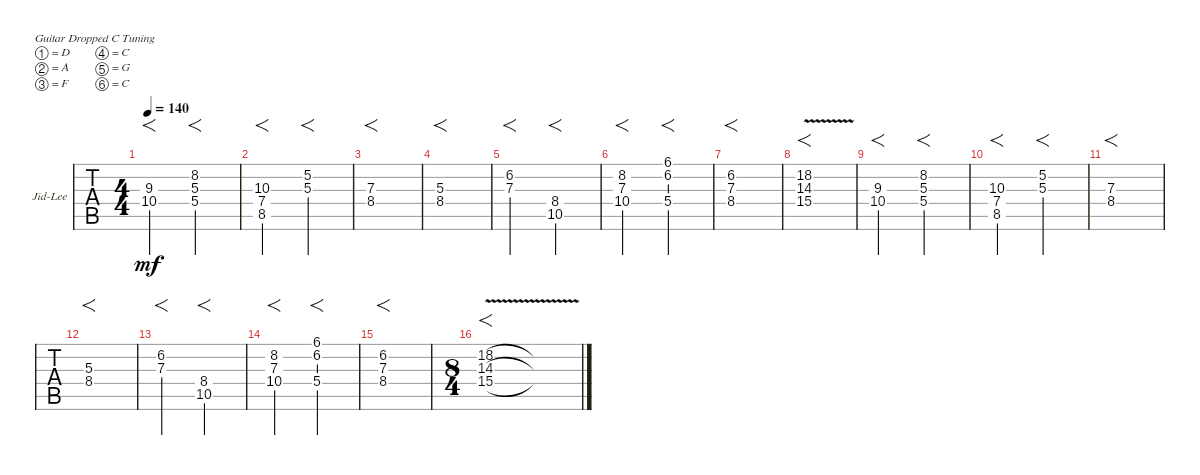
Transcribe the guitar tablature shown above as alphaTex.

\defaultSystemsLayout 4
\bracketExtendMode groupsimilarinstruments
\firstSystemTrackNameOrientation horizontal
\otherSystemsTrackNameOrientation horizontal
\track ("Electric Jid" "Jid-Lee") {instrument distortionguitar}
\staff {tabs}
\tuning (D4 A3 F3 C3 G2 C2)
\ts (4 4)
\tempo 140
\clef g2
\ks c
(9.3 10.4).2{f dy mf instrument distortionguitar} (5.4 5.3 8.2).2{f} |
(7.4 8.5 10.3).2{f} (5.2 5.3).2{f} |
(7.3 8.4).1{f} |
(5.3 8.4).1{f} |
(7.3 6.2).2{f} (10.5 8.4).2{f} |
(7.3 8.2 10.4).2{f} (5.4 6.1 6.2).2{f} |
(8.4 7.3 6.2).1{f} |
(14.3 18.2{v} 15.4).1{f} |
(9.3 10.4).2{f} (5.4 5.3 8.2).2{f} |
(7.4 8.5 10.3).2{f} (5.2 5.3).2{f} |
(7.3 8.4).1{f} |
(5.3 8.4).1{f} |
(7.3 6.2).2{f} (10.5 8.4).2{f} |
(7.3 8.2 10.4).2{f} (5.4 6.1 6.2).2{f} |
(8.4 7.3 6.2).1{f} |
\ts (8 4)
(14.3 18.2{v} 15.4).1{f} (14.3{t} 18.2{t} 15.4{t}).1
